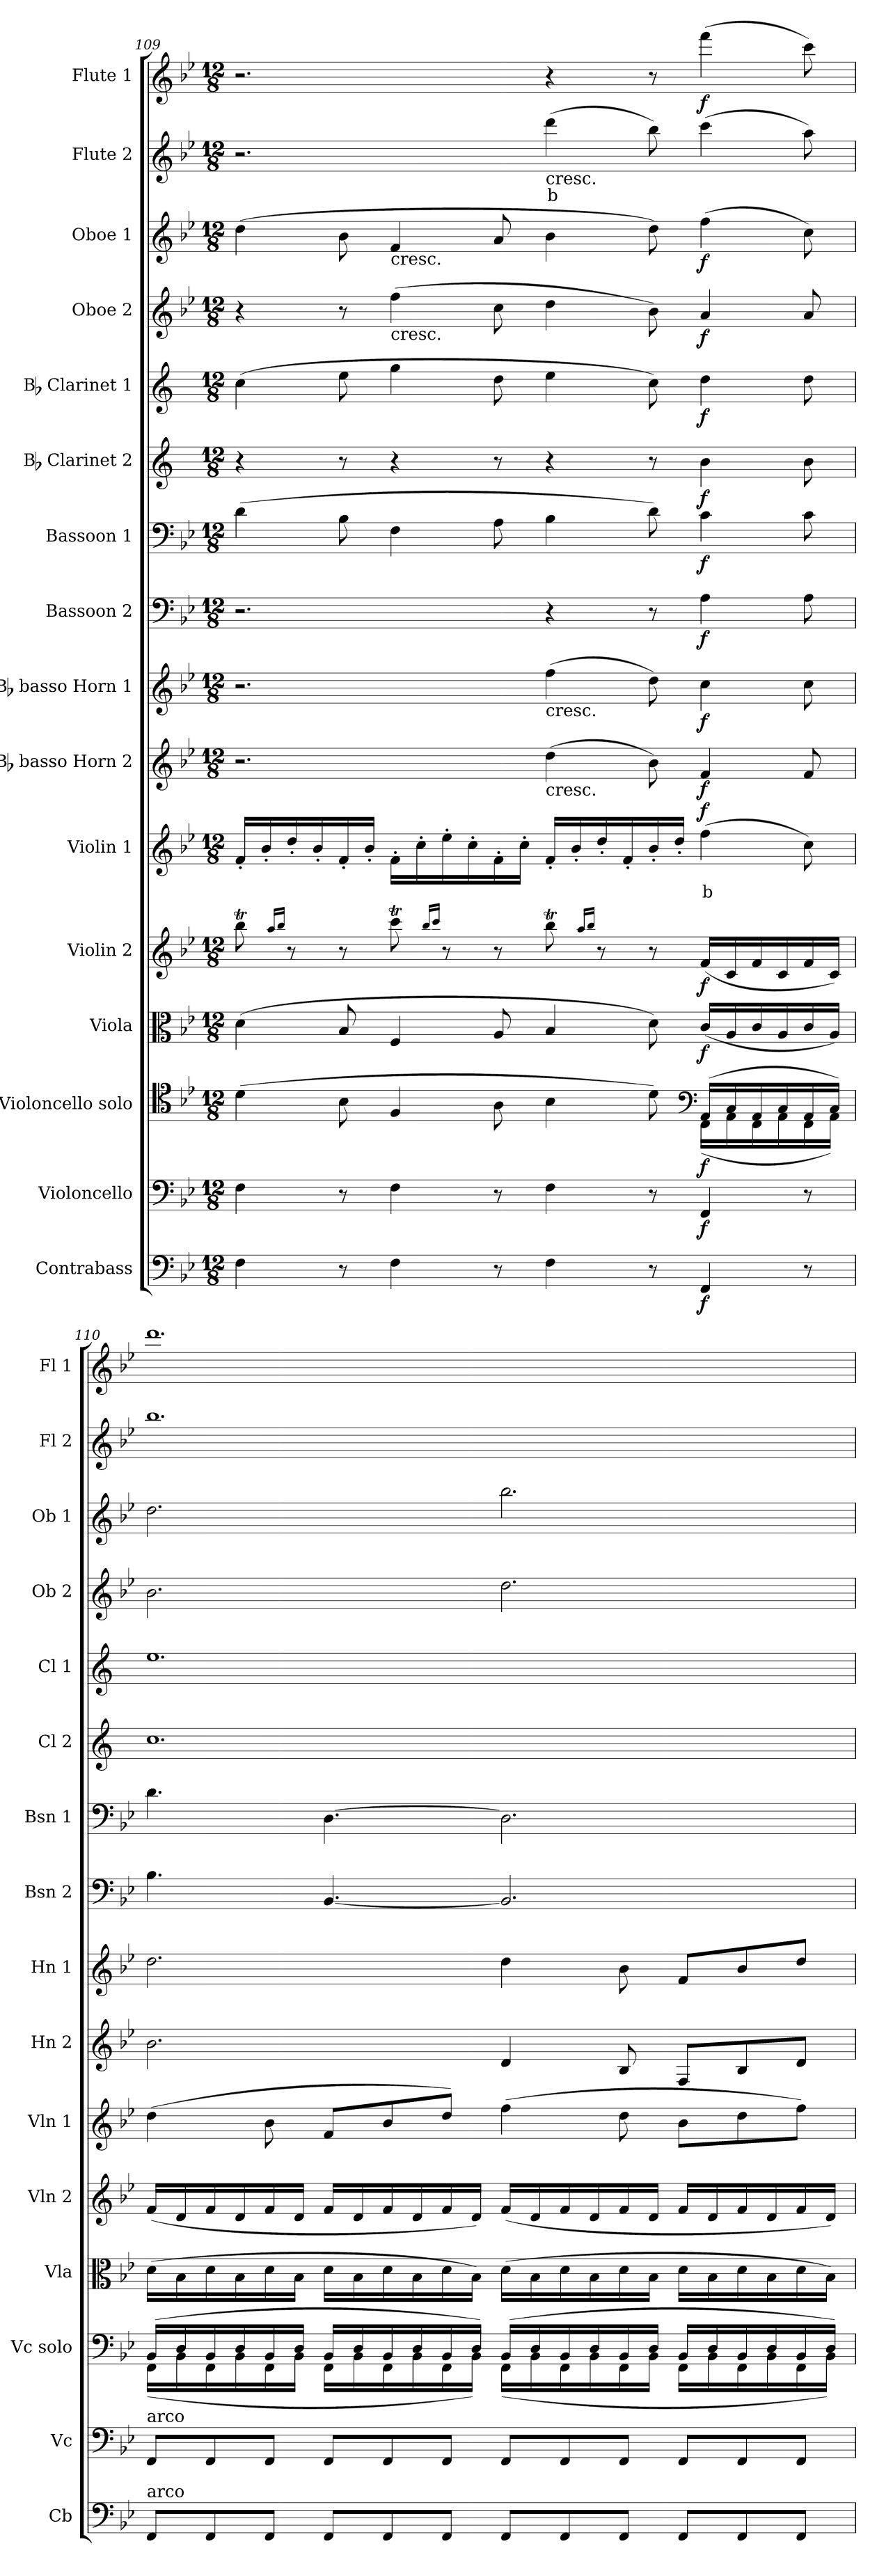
**kern	**dynam	**kern	**dynam	**kern	**dynam	**kern	**dynam	**kern	**dynam	**kern	**text	**dynam	**kern	**dynam	**kern	**dynam	**kern	**dynam	**kern	**dynam	**kern	**dynam	**kern	**dynam	**kern	**dynam	**kern	**dynam	**kern	**text	**dynam	**kern
*part16	*part16	*part15	*part15	*part14	*part14	*part13	*part13	*part12	*part12	*part11	*part11	*part11	*part10	*part10	*part9	*part9	*part8	*part8	*part7	*part7	*part6	*part6	*part5	*part5	*part4	*part4	*part3	*part3	*part2	*part2	*part2	*part1
*staff16	*staff16	*staff15	*staff15	*staff14	*staff14	*staff13	*staff13	*staff12	*staff12	*staff11	*staff11	*staff11	*staff10	*staff10	*staff9	*staff9	*staff8	*staff8	*staff7	*staff7	*staff6	*staff6	*staff5	*staff5	*staff4	*staff4	*staff3	*staff3	*staff2	*staff2	*staff2	*staff1
*I"Contrabass	*	*I"Violoncello	*	*I"Violoncello solo	*	*I"Viola	*	*I"Violin 2	*	*I"Violin 1	*	*	*I"Bb basso Horn 2	*	*I"Bb basso Horn 1	*	*I"Bassoon 2	*	*I"Bassoon 1	*	*I"Bb Clarinet 2	*	*I"Bb Clarinet 1	*	*I"Oboe 2	*	*I"Oboe 1	*	*I"Flute 2	*	*	*I"Flute 1
*I'Cb	*	*I'Vc	*	*I'Vc solo	*	*I'Vla	*	*I'Vln 2	*	*I'Vln 1	*	*	*I'Hn 2	*	*I'Hn 1	*	*I'Bsn 2	*	*I'Bsn 1	*	*I'Cl 2	*	*I'Cl 1	*	*I'Ob 2	*	*I'Ob 1	*	*I'Fl 2	*	*	*I'Fl 1
*clefF4	*	*clefF4	*	*clefC4	*	*clefC3	*	*clefG2	*	*clefG2	*	*	*clefG2	*	*clefG2	*	*clefF4	*	*clefF4	*	*clefG2	*	*clefG2	*	*clefG2	*	*clefG2	*	*clefG2	*	*	*clefG2
*ITrd7c12	*	*	*	*	*	*	*	*	*	*	*	*	*ITrd8c14	*	*ITrd8c14	*	*	*	*	*	*ITrd1c2	*	*ITrd1c2	*	*	*	*	*	*	*	*	*
*k[b-e-]	*	*k[b-e-]	*	*k[b-e-]	*	*k[b-e-]	*	*k[b-e-]	*	*k[b-e-]	*	*	*k[b-e-]	*	*k[b-e-]	*	*k[b-e-]	*	*k[b-e-]	*	*k[b-e-]	*	*k[b-e-]	*	*k[b-e-]	*	*k[b-e-]	*	*k[b-e-]	*	*	*k[b-e-]
*M12/8	*	*M12/8	*	*M12/8	*	*M12/8	*	*M12/8	*	*M12/8	*	*	*M12/8	*	*M12/8	*	*M12/8	*	*M12/8	*	*M12/8	*	*M12/8	*	*M12/8	*	*M12/8	*	*M12/8	*	*	*M12/8
=109	=109	=109	=109	=109	=109	=109	=109	=109	=109	=109	=109	=109	=109	=109	=109	=109	=109	=109	=109	=109	=109	=109	=109	=109	=109	=109	=109	=109	=109	=109	=109	=109
*	*	*	*	*^	*	*	*	*	*	*	*	*	*	*	*	*	*	*	*	*	*	*	*	*	*	*	*	*	*	*	*	*
4FF\	.	4F\	.	(4d\	8ryy	.	(4d\	.	8bb-T\	.	16f'/LL	.	.	2.r	.	2.r	.	2.r	.	(4d\	.	4r	.	(4b-\	.	4r	.	(4dd\	.	2.r	.	.	2.r
.	.	.	.	.	.	.	.	.	.	.	16b-'/	.	.	.	.	.	.	.	.	.	.	.	.	.	.	.	.	.	.	.	.	.	.
*	*	*	*	*v	*v	*	*	*	*	*	*	*	*	*	*	*	*	*	*	*	*	*	*	*	*	*	*	*	*	*	*	*	*
.	.	.	.	.	.	.	.	16qaa/LL	.	.	.	.	.	.	.	.	.	.	.	.	.	.	.	.	.	.	.	.	.	.	.	.
.	.	.	.	.	.	.	.	16qbb-/JJ	.	.	.	.	.	.	.	.	.	.	.	.	.	.	.	.	.	.	.	.	.	.	.	.
.	.	.	.	.	.	.	.	8r	.	16dd'/	.	.	.	.	.	.	.	.	.	.	.	.	.	.	.	.	.	.	.	.	.	.
.	.	.	.	.	.	.	.	.	.	16b-'/	.	.	.	.	.	.	.	.	.	.	.	.	.	.	.	.	.	.	.	.	.	.
8r	.	8r	.	8B-\	.	8B-/	.	8r	.	16f'/	.	.	.	.	.	.	.	.	8B-\	.	8r	.	8dd\	.	8r	.	8b-\	.	.	.	.	.
.	.	.	.	.	.	.	.	.	.	16b-'/JJ	.	.	.	.	.	.	.	.	.	.	.	.	.	.	.	.	.	.	.	.	.	.
!	!	!	!	!	!	!	!	!	!	!	!	!	!	!	!	!	!	!	!	!	!	!	!	!	!	!	!LO:TX:b:t=cresc.	!	!	!	!	!
!	!	!	!	!	!	!	!	!	!	!	!	!	!	!	!	!	!	!	!	!	!	!	!	!	!LO:TX:b:t=cresc.	!	!	!	!	!	!	!
4FF\	.	4F\	.	4F/	.	4F/	.	8cccT\	.	16f'\LL	.	.	.	.	.	.	.	.	4F\	.	4r	.	4ff\	.	(4ff\	.	4f/	.	.	.	.	.
.	.	.	.	.	.	.	.	.	.	16cc'\	.	.	.	.	.	.	.	.	.	.	.	.	.	.	.	.	.	.	.	.	.	.
.	.	.	.	.	.	.	.	16qbb-/LL	.	.	.	.	.	.	.	.	.	.	.	.	.	.	.	.	.	.	.	.	.	.	.	.
.	.	.	.	.	.	.	.	16qccc/JJ	.	.	.	.	.	.	.	.	.	.	.	.	.	.	.	.	.	.	.	.	.	.	.	.
.	.	.	.	.	.	.	.	8r	.	16ee-'\	.	.	.	.	.	.	.	.	.	.	.	.	.	.	.	.	.	.	.	.	.	.
.	.	.	.	.	.	.	.	.	.	16cc'\	.	.	.	.	.	.	.	.	.	.	.	.	.	.	.	.	.	.	.	.	.	.
8r	.	8r	.	8A\	.	8A/	.	8r	.	16f'\	.	.	.	.	.	.	.	.	8A\	.	8r	.	8cc\	.	8cc\	.	8a/	.	.	.	.	.
.	.	.	.	.	.	.	.	.	.	16cc'\JJ	.	.	.	.	.	.	.	.	.	.	.	.	.	.	.	.	.	.	.	.	.	.
!	!	!	!	!	!	!	!	!	!	!	!	!	!	!	!	!	!	!	!	!	!	!	!	!	!	!	!	!	!LO:TX:b:t=cresc.	!	!	!
!	!	!	!	!	!	!	!	!	!	!	!	!	!	!	!LO:TX:b:t=cresc.	!	!	!	!	!	!	!	!	!	!	!	!	!	!	!	!	!
!	!	!	!	!	!	!	!	!	!	!	!	!	!LO:TX:b:t=cresc.	!	!	!	!	!	!	!	!	!	!	!	!	!	!	!	!	!	!	!
!	!	!	!	!	!	!	!	!	!	!	!	!	!	!	!	!	!	!	!	!	!	!	!	!	!	!	!	!	!	!LO:LY:b:color=#FF0000	!	!
4FF\	.	4F\	.	4B-\	.	4B-/	.	8bb-T\	.	16f'/LL	.	.	(4d\	.	(4f\	.	4r	.	4B-\	.	4r	.	4dd\	.	4dd\	.	4b-\	.	(4ddd\	b	.	4r
.	.	.	.	.	.	.	.	.	.	16b-'/	.	.	.	.	.	.	.	.	.	.	.	.	.	.	.	.	.	.	.	.	.	.
.	.	.	.	.	.	.	.	16qaa/LL	.	.	.	.	.	.	.	.	.	.	.	.	.	.	.	.	.	.	.	.	.	.	.	.
.	.	.	.	.	.	.	.	16qbb-/JJ	.	.	.	.	.	.	.	.	.	.	.	.	.	.	.	.	.	.	.	.	.	.	.	.
.	.	.	.	.	.	.	.	8r	.	16dd'/	.	.	.	.	.	.	.	.	.	.	.	.	.	.	.	.	.	.	.	.	.	.
.	.	.	.	.	.	.	.	.	.	16f'/	.	.	.	.	.	.	.	.	.	.	.	.	.	.	.	.	.	.	.	.	.	.
8r	.	8r	.	8d\)	.	8d\)	.	8r	.	16b-'/	.	.	8B-\)	.	8d\)	.	8r	.	8d\)	.	8r	.	8b-\)	.	8b-\)	.	8dd\)	.	8bb-\)	.	.	8r
.	.	.	.	.	.	.	.	.	.	16dd'/JJ	.	.	.	.	.	.	.	.	.	.	.	.	.	.	.	.	.	.	.	.	.	.
*	*	*	*	*clefF4	*	*	*	*	*	*	*	*	*	*	*	*	*	*	*	*	*	*	*	*	*	*	*	*	*	*	*	*
*	*	*	*	*^	*	*	*	*	*	*	*	*	*	*	*	*	*	*	*	*	*	*	*	*	*	*	*	*	*	*	*	*
!	!LO:DY:b	!	!LO:DY:b	!	!	!LO:DY:b	!	!LO:DY:b	!	!LO:DY:b	!	!LO:LY:b:color=#FF0000	!LO:DY:b	!	!LO:DY:b	!	!LO:DY:b	!	!LO:DY:b	!	!LO:DY:b	!	!LO:DY:b	!	!LO:DY:b	!	!LO:DY:b	!	!LO:DY:b	!	!	!LO:DY:b	!
4FFF/	f	4FF/	f	(16AA/LL	(16FF\LL	f	(16c/LL	f	(16f/LL	f	(4ff\	b	f	4F/	f	4c\	f	4A\	f	4c\	f	4a\	f	4cc\	f	4a/	f	(4ff\	f	(4ccc\	.	f	(4fff\
.	.	.	.	16C/	16AA\	.	16A/	.	16c/	.	.	.	.	.	.	.	.	.	.	.	.	.	.	.	.	.	.	.	.	.	.	.	.
.	.	.	.	16AA/	16FF\	.	16c/	.	16f/	.	.	.	.	.	.	.	.	.	.	.	.	.	.	.	.	.	.	.	.	.	.	.	.
.	.	.	.	16C/	16AA\	.	16A/	.	16c/	.	.	.	.	.	.	.	.	.	.	.	.	.	.	.	.	.	.	.	.	.	.	.	.
8r	.	8r	.	16AA/	16FF\	.	16c/	.	16f/	.	8cc\)	.	.	8F/	.	8c\	.	8A\	.	8c\	.	8a\	.	8cc\	.	8a/	.	8cc\)	.	8aa\)	.	.	8ccc\)
.	.	.	.	16C/JJ)	16AA\JJ)	.	16A/JJ)	.	16c/JJ)	.	.	.	.	.	.	.	.	.	.	.	.	.	.	.	.	.	.	.	.	.	.	.	.
!!LO:PB:g=z
=110	=110	=110	=110	=110	=110	=110	=110	=110	=110	=110	=110	=110	=110	=110	=110	=110	=110	=110	=110	=110	=110	=110	=110	=110	=110	=110	=110	=110	=110	=110	=110	=110	=110
!	!	!LO:TX:a:t=arco	!	!	!	!	!	!	!	!	!	!	!	!	!	!	!	!	!	!	!	!	!	!	!	!	!	!	!	!	!	!	!
!LO:TX:a:t=arco	!	!	!	!	!	!	!	!	!	!	!	!	!	!	!	!	!	!	!	!	!	!	!	!	!	!	!	!	!	!	!	!	!
8FFF/L	.	8FF/L	.	(16BB-/LL	(16FF\LL	.	(16d\LL	.	(16f/LL	.	(4dd\	.	.	2.B-\	.	2.d\	.	4.B-\	.	4.d\	.	1.b-	.	1.dd	.	2.b-\	.	2.dd\	.	1.bb-	.	.	1.ddd
.	.	.	.	16D/	16BB-\	.	16B-\	.	16d/	.	.	.	.	.	.	.	.	.	.	.	.	.	.	.	.	.	.	.	.	.	.	.	.
8FFF/	.	8FF/	.	16BB-/	16FF\	.	16d\	.	16f/	.	.	.	.	.	.	.	.	.	.	.	.	.	.	.	.	.	.	.	.	.	.	.	.
.	.	.	.	16D/	16BB-\	.	16B-\	.	16d/	.	.	.	.	.	.	.	.	.	.	.	.	.	.	.	.	.	.	.	.	.	.	.	.
8FFF/J	.	8FF/J	.	16BB-/	16FF\	.	16d\	.	16f/	.	8b-\	.	.	.	.	.	.	.	.	.	.	.	.	.	.	.	.	.	.	.	.	.	.
.	.	.	.	16D/JJ	16BB-\JJ	.	16B-\JJ	.	16d/JJ	.	.	.	.	.	.	.	.	.	.	.	.	.	.	.	.	.	.	.	.	.	.	.	.
8FFF/L	.	8FF/L	.	16BB-/LL	16FF\LL	.	16d\LL	.	16f/LL	.	8f/L	.	.	.	.	.	.	[4.BB-/	.	[4.D\	.	.	.	.	.	.	.	.	.	.	.	.	.
.	.	.	.	16D/	16BB-\	.	16B-\	.	16d/	.	.	.	.	.	.	.	.	.	.	.	.	.	.	.	.	.	.	.	.	.	.	.	.
8FFF/	.	8FF/	.	16BB-/	16FF\	.	16d\	.	16f/	.	8b-/	.	.	.	.	.	.	.	.	.	.	.	.	.	.	.	.	.	.	.	.	.	.
.	.	.	.	16D/	16BB-\	.	16B-\	.	16d/	.	.	.	.	.	.	.	.	.	.	.	.	.	.	.	.	.	.	.	.	.	.	.	.
8FFF/J	.	8FF/J	.	16BB-/	16FF\	.	16d\	.	16f/	.	8dd/J)	.	.	.	.	.	.	.	.	.	.	.	.	.	.	.	.	.	.	.	.	.	.
.	.	.	.	16D/JJ)	16BB-\JJ)	.	16B-\JJ)	.	16d/JJ)	.	.	.	.	.	.	.	.	.	.	.	.	.	.	.	.	.	.	.	.	.	.	.	.
8FFF/L	.	8FF/L	.	(16BB-/LL	(16FF\LL	.	(16d\LL	.	(16f/LL	.	(4ff\	.	.	4D/	.	4d\	.	2.BB-/]	.	2.D\]	.	.	.	.	.	2.dd\	.	2.bb-\	.	.	.	.	.
.	.	.	.	16D/	16BB-\	.	16B-\	.	16d/	.	.	.	.	.	.	.	.	.	.	.	.	.	.	.	.	.	.	.	.	.	.	.	.
8FFF/	.	8FF/	.	16BB-/	16FF\	.	16d\	.	16f/	.	.	.	.	.	.	.	.	.	.	.	.	.	.	.	.	.	.	.	.	.	.	.	.
.	.	.	.	16D/	16BB-\	.	16B-\	.	16d/	.	.	.	.	.	.	.	.	.	.	.	.	.	.	.	.	.	.	.	.	.	.	.	.
8FFF/J	.	8FF/J	.	16BB-/	16FF\	.	16d\	.	16f/	.	8dd\	.	.	8BB-/	.	8B-\	.	.	.	.	.	.	.	.	.	.	.	.	.	.	.	.	.
.	.	.	.	16D/JJ	16BB-\JJ	.	16B-\JJ	.	16d/JJ	.	.	.	.	.	.	.	.	.	.	.	.	.	.	.	.	.	.	.	.	.	.	.	.
8FFF/L	.	8FF/L	.	16BB-/LL	16FF\LL	.	16d\LL	.	16f/LL	.	8b-\L	.	.	8FF/L	.	8F/L	.	.	.	.	.	.	.	.	.	.	.	.	.	.	.	.	.
.	.	.	.	16D/	16BB-\	.	16B-\	.	16d/	.	.	.	.	.	.	.	.	.	.	.	.	.	.	.	.	.	.	.	.	.	.	.	.
8FFF/	.	8FF/	.	16BB-/	16FF\	.	16d\	.	16f/	.	8dd\	.	.	8BB-/	.	8B-/	.	.	.	.	.	.	.	.	.	.	.	.	.	.	.	.	.
.	.	.	.	16D/	16BB-\	.	16B-\	.	16d/	.	.	.	.	.	.	.	.	.	.	.	.	.	.	.	.	.	.	.	.	.	.	.	.
8FFF/J	.	8FF/J	.	16BB-/	16FF\	.	16d\	.	16f/	.	8ff\J)	.	.	8D/J	.	8d/J	.	.	.	.	.	.	.	.	.	.	.	.	.	.	.	.	.
.	.	.	.	16D/JJ)	16BB-\JJ)	.	16B-\JJ)	.	16d/JJ)	.	.	.	.	.	.	.	.	.	.	.	.	.	.	.	.	.	.	.	.	.	.	.	.
*	*	*	*	*v	*v	*	*	*	*	*	*	*	*	*	*	*	*	*	*	*	*	*	*	*	*	*	*	*	*	*	*	*	*
=	=	=	=	=	=	=	=	=	=	=	=	=	=	=	=	=	=	=	=	=	=	=	=	=	=	=	=	=	=	=	=	=
*-	*-	*-	*-	*-	*-	*-	*-	*-	*-	*-	*-	*-	*-	*-	*-	*-	*-	*-	*-	*-	*-	*-	*-	*-	*-	*-	*-	*-	*-	*-	*-	*-
